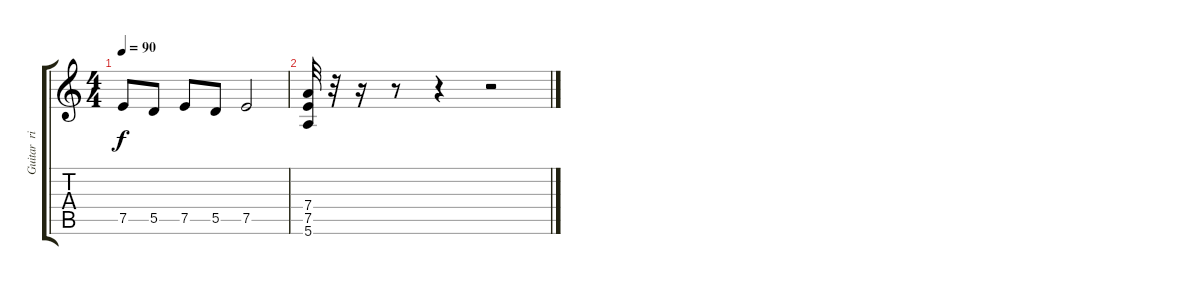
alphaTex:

\track ("Guitar  rigth" "Guitar  ri") {instrument distortionguitar}
\staff {score tabs}
\tuning (E4 B3 G3 D3 A2 E2) {hide}
\ts (4 4)
\tempo 90
\clef g2
\ks c
7.5.8{dy f} 5.5.8 7.5.8 5.5.8 7.5.2 |
(7.4 7.5 5.6).32 r.32 r.16 r.8 r.4 r.2
